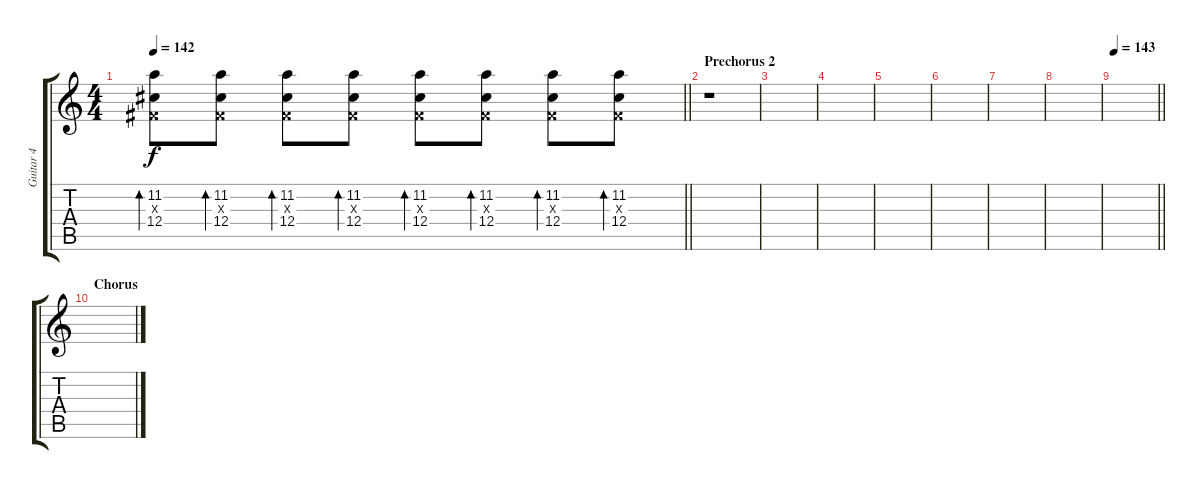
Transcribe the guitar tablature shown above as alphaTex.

\track ("Guitar 4" "Guitar 4") {instrument overdrivenguitar}
\staff {score tabs}
\tuning (Eb4 Bb3 Gb3 Db3 Ab2 Db2) {hide}
\ts (4 4)
\tempo 142
\clef g2
\barLineRight lightlight
\ks c
(11.2 0.3{x} 12.4).8{bd 30 dy f} (11.2 0.3{x} 12.4).8{bd 30} (11.2 0.3{x} 12.4).8{bd 30} (11.2 0.3{x} 12.4).8{bd 30} (11.2 0.3{x} 12.4).8{bd 30} (11.2 0.3{x} 12.4).8{bd 30} (11.2 0.3{x} 12.4).8{bd 30} (11.2 0.3{x} 12.4).8{bd 30} |
\section ("" "Prechorus 2")
r.1 |
|
|
|
|
|
|
\tempo 143
\barLineRight lightlight
|
\section ("" "Chorus")
